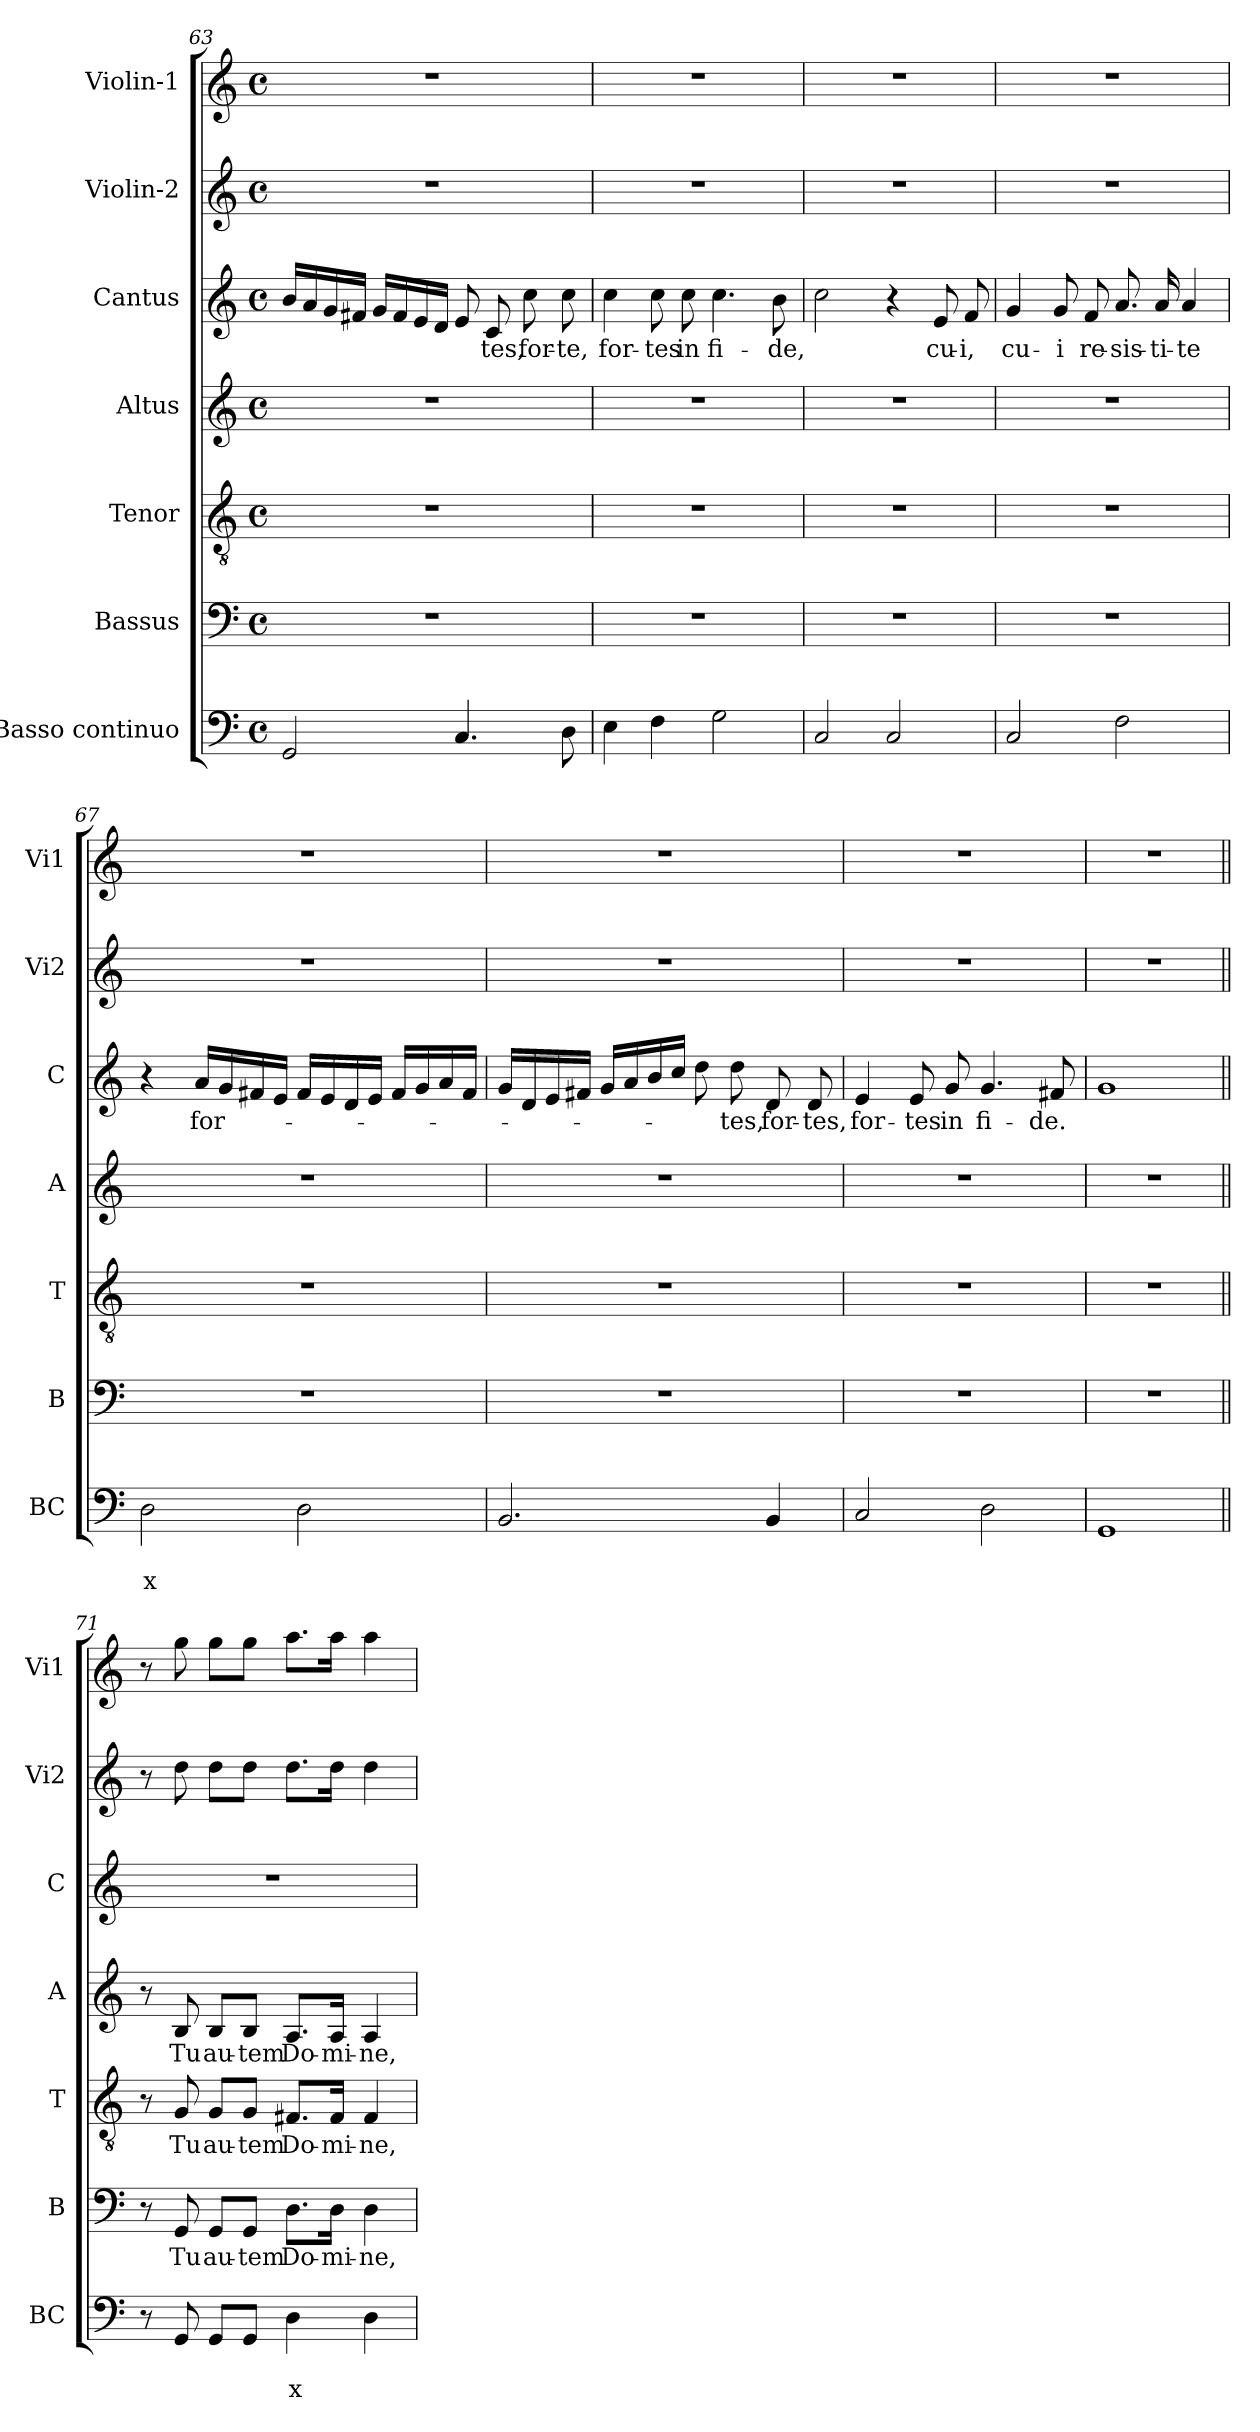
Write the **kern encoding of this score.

**kern	**text	**text	**kern	**text	**kern	**text	**kern	**text	**kern	**text	**kern	**kern
*part7	*part7	*part7	*part6	*part6	*part5	*part5	*part4	*part4	*part3	*part3	*part2	*part1
*staff7	*staff7	*staff7	*staff6	*staff6	*staff5	*staff5	*staff4	*staff4	*staff3	*staff3	*staff2	*staff1
*I"Basso continuo	*	*	*I"Bassus	*	*I"Tenor	*	*I"Altus	*	*I"Cantus	*	*I"Violin-2	*I"Violin-1
*I'BC	*	*	*I'B	*	*I'T	*	*I'A	*	*I'C	*	*I'Vi2	*I'Vi1
*clefF4	*	*	*clefF4	*	*clefGv2	*	*clefG2	*	*clefG2	*	*clefG2	*clefG2
*k[]	*	*	*k[]	*	*k[]	*	*k[]	*	*k[]	*	*k[]	*k[]
*C:	*	*	*C:	*	*C:	*	*C:	*	*C:	*	*C:	*C:
*M4/4	*	*	*M4/4	*	*M4/4	*	*M4/4	*	*M4/4	*	*M4/4	*M4/4
*met(c)	*	*	*met(c)	*	*met(c)	*	*met(c)	*	*met(c)	*	*met(c)	*met(c)
=63	=63	=63	=63	=63	=63	=63	=63	=63	=63	=63	=63	=63
2GG/	.	.	1r	.	1r	.	1r	.	16b/LL	.	1r	1r
.	.	.	.	.	.	.	.	.	16a/	.	.	.
.	.	.	.	.	.	.	.	.	16g/	.	.	.
.	.	.	.	.	.	.	.	.	16f#X/JJ	.	.	.
.	.	.	.	.	.	.	.	.	16g/LL	.	.	.
.	.	.	.	.	.	.	.	.	16f#/	.	.	.
.	.	.	.	.	.	.	.	.	16e/	.	.	.
.	.	.	.	.	.	.	.	.	16d/JJ	.	.	.
4.C/	.	.	.	.	.	.	.	.	8e/	.	.	.
!	!	!	!	!	!	!	!	!	!	!LO:LY:b	!	!
.	.	.	.	.	.	.	.	.	8c/	-tes,	.	.
!	!	!	!	!	!	!	!	!	!	!LO:LY:b	!	!
.	.	.	.	.	.	.	.	.	8cc\	for-	.	.
!	!	!	!	!	!	!	!	!	!	!LO:LY:b	!	!
8D\	.	.	.	.	.	.	.	.	8cc\	-te,	.	.
=64	=64	=64	=64	=64	=64	=64	=64	=64	=64	=64	=64	=64
!	!	!	!	!	!	!	!	!	!	!LO:LY:b	!	!
4E\	.	.	1r	.	1r	.	1r	.	4cc\	for-	1r	1r
!	!	!	!	!	!	!	!	!	!	!LO:LY:b	!	!
4F\	.	.	.	.	.	.	.	.	8cc\	-tes	.	.
!	!	!	!	!	!	!	!	!	!	!LO:LY:b	!	!
.	.	.	.	.	.	.	.	.	8cc\	in	.	.
!	!	!	!	!	!	!	!	!	!	!LO:LY:b	!	!
2G\	.	.	.	.	.	.	.	.	4.cc\	fi-	.	.
!	!	!	!	!	!	!	!	!	!	!LO:LY:b	!	!
.	.	.	.	.	.	.	.	.	8b\	-de,	.	.
=65	=65	=65	=65	=65	=65	=65	=65	=65	=65	=65	=65	=65
2C/	.	.	1r	.	1r	.	1r	.	2cc\	.	1r	1r
2C/	.	.	.	.	.	.	.	.	4r	.	.	.
!	!	!	!	!	!	!	!	!	!	!LO:LY:b	!	!
.	.	.	.	.	.	.	.	.	8e/	cu-	.	.
!	!	!	!	!	!	!	!	!	!	!LO:LY:b	!	!
.	.	.	.	.	.	.	.	.	8f/	-i,	.	.
=66	=66	=66	=66	=66	=66	=66	=66	=66	=66	=66	=66	=66
!	!	!	!	!	!	!	!	!	!	!LO:LY:b	!	!
2C/	.	.	1r	.	1r	.	1r	.	4g/	cu-	1r	1r
!	!	!	!	!	!	!	!	!	!	!LO:LY:b	!	!
.	.	.	.	.	.	.	.	.	8g/	-i	.	.
!	!	!	!	!	!	!	!	!	!	!LO:LY:b	!	!
.	.	.	.	.	.	.	.	.	8f/	re-	.	.
!	!	!	!	!	!	!	!	!	!	!LO:LY:b	!	!
2F\	.	.	.	.	.	.	.	.	8.a/	-sis-	.	.
!	!	!	!	!	!	!	!	!	!	!LO:LY:b	!	!
.	.	.	.	.	.	.	.	.	16a/	-ti-	.	.
!	!	!	!	!	!	!	!	!	!	!LO:LY:b	!	!
.	.	.	.	.	.	.	.	.	4a/	-te	.	.
!!LO:LB:g=z
=67	=67	=67	=67	=67	=67	=67	=67	=67	=67	=67	=67	=67
!	!	!LO:LY:b	!	!	!	!	!	!	!	!	!	!
2D\	.	x	1r	.	1r	.	1r	.	4r	.	1r	1r
!	!	!	!	!	!	!	!	!	!	!LO:LY:b	!	!
.	.	.	.	.	.	.	.	.	16a/LL	for-	.	.
.	.	.	.	.	.	.	.	.	16g/	.	.	.
.	.	.	.	.	.	.	.	.	16f#X/	.	.	.
.	.	.	.	.	.	.	.	.	16e/JJ	.	.	.
2D\	.	.	.	.	.	.	.	.	16f#/LL	.	.	.
.	.	.	.	.	.	.	.	.	16e/	.	.	.
.	.	.	.	.	.	.	.	.	16d/	.	.	.
.	.	.	.	.	.	.	.	.	16e/JJ	.	.	.
.	.	.	.	.	.	.	.	.	16f#/LL	.	.	.
.	.	.	.	.	.	.	.	.	16g/	.	.	.
.	.	.	.	.	.	.	.	.	16a/	.	.	.
.	.	.	.	.	.	.	.	.	16f#/JJ	.	.	.
=68	=68	=68	=68	=68	=68	=68	=68	=68	=68	=68	=68	=68
2.BB/	.	.	1r	.	1r	.	1r	.	16g/LL	.	1r	1r
.	.	.	.	.	.	.	.	.	16d/	.	.	.
.	.	.	.	.	.	.	.	.	16e/	.	.	.
.	.	.	.	.	.	.	.	.	16f#X/JJ	.	.	.
.	.	.	.	.	.	.	.	.	16g/LL	.	.	.
.	.	.	.	.	.	.	.	.	16a/	.	.	.
.	.	.	.	.	.	.	.	.	16b/	.	.	.
.	.	.	.	.	.	.	.	.	16cc/JJ	.	.	.
.	.	.	.	.	.	.	.	.	8dd\	.	.	.
!	!	!	!	!	!	!	!	!	!	!LO:LY:b	!	!
.	.	.	.	.	.	.	.	.	8dd\	-tes,	.	.
!	!	!	!	!	!	!	!	!	!	!LO:LY:b	!	!
4BB/	.	.	.	.	.	.	.	.	8d/	for-	.	.
!	!	!	!	!	!	!	!	!	!	!LO:LY:b	!	!
.	.	.	.	.	.	.	.	.	8d/	-tes,	.	.
=69	=69	=69	=69	=69	=69	=69	=69	=69	=69	=69	=69	=69
!	!	!	!	!	!	!	!	!	!	!LO:LY:b	!	!
2C/	.	.	1r	.	1r	.	1r	.	4e/	for-	1r	1r
!	!	!	!	!	!	!	!	!	!	!LO:LY:b	!	!
.	.	.	.	.	.	.	.	.	8e/	-tes	.	.
!	!	!	!	!	!	!	!	!	!	!LO:LY:b	!	!
.	.	.	.	.	.	.	.	.	8g/	in	.	.
!	!	!	!	!	!	!	!	!	!	!LO:LY:b	!	!
2D\	.	.	.	.	.	.	.	.	4.g/	fi-	.	.
!	!	!	!	!	!	!	!	!	!	!LO:LY:b	!	!
.	.	.	.	.	.	.	.	.	8f#X/	-de.	.	.
=70	=70	=70	=70	=70	=70	=70	=70	=70	=70	=70	=70	=70
1GG	.	.	1r	.	1r	.	1r	.	1g	.	1r	1r
!!LO:LB:g=z
=71||	=71||	=71||	=71||	=71||	=71||	=71||	=71||	=71||	=71||	=71||	=71||	=71||
8r	.	.	8r	.	8r	.	8r	.	1r	.	8r	8r
!	!	!	!	!LO:LY:b	!	!LO:LY:b	!	!LO:LY:b	!	!	!	!
8GG/	.	.	8GG/	Tu	8G/	Tu	8B/	Tu	.	.	8dd\	8gg\
!	!	!	!	!LO:LY:b	!	!LO:LY:b	!	!LO:LY:b	!	!	!	!
8GG/L	.	.	8GG/L	au-	8G/L	au-	8B/L	au-	.	.	8dd\L	8gg\L
!	!	!	!	!LO:LY:b	!	!LO:LY:b	!	!LO:LY:b	!	!	!	!
8GG/J	.	.	8GG/J	-tem	8G/J	-tem	8B/J	-tem	.	.	8dd\J	8gg\J
!	!	!LO:LY:b	!	!LO:LY:b	!	!LO:LY:b	!	!LO:LY:b	!	!	!	!
4D\	.	x	8.D\L	Do-	8.F#X/L	Do-	8.A/L	Do-	.	.	8.dd\L	8.aa\L
!	!	!	!	!LO:LY:b	!	!LO:LY:b	!	!LO:LY:b	!	!	!	!
.	.	.	16D\Jk	-mi-	16F#/Jk	-mi-	16A/Jk	-mi-	.	.	16dd\Jk	16aa\Jk
!	!	!	!	!LO:LY:b	!	!LO:LY:b	!	!LO:LY:b	!	!	!	!
4D\	.	.	4D\	-ne,	4F#/	-ne,	4A/	-ne,	.	.	4dd\	4aa\
=	=	=	=	=	=	=	=	=	=	=	=	=
*-	*-	*-	*-	*-	*-	*-	*-	*-	*-	*-	*-	*-
